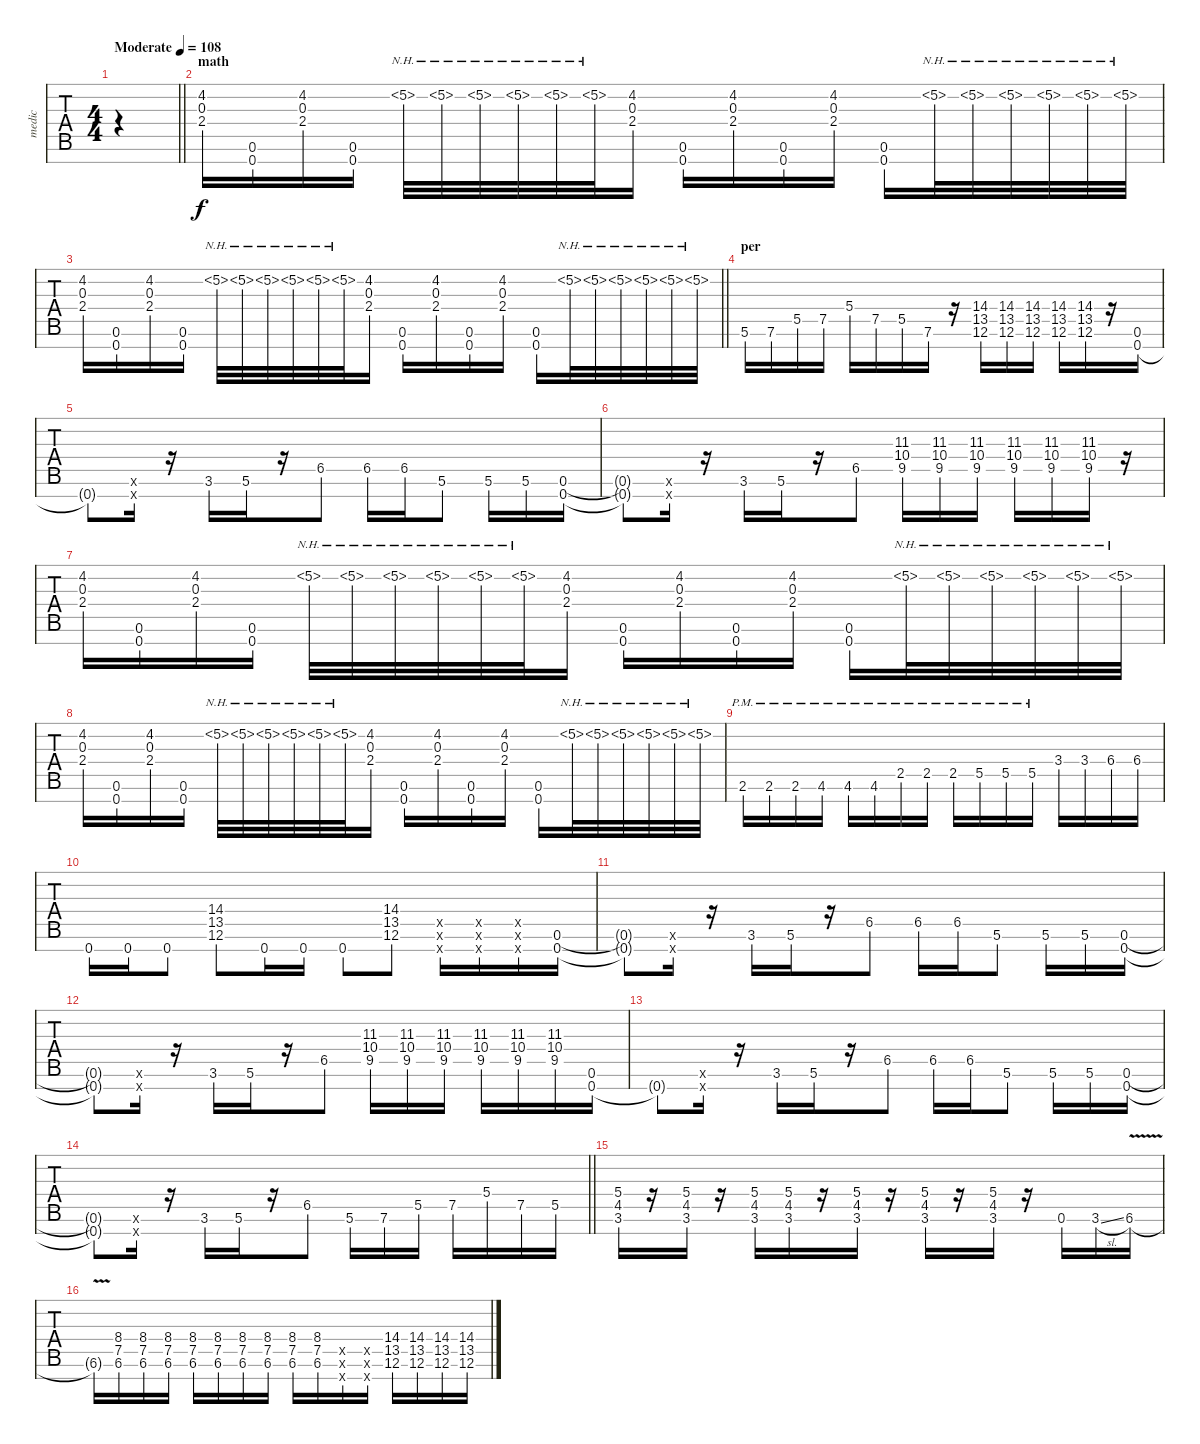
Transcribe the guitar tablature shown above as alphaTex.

\track ("medic" "medic") {instrument overdrivenguitar}
\staff {tabs}
\tuning (E4 A3 Gb3 D3 A2 E2 A1) {hide}
\ts (4 4)
\tempo (108 "Moderate")
\clef f4
\barLineRight lightlight
\ks c
|
\section ("" "math")
(4.2 0.3 2.4).16 (0.6 0.7).16 (4.2 0.3 2.4).16 (0.6 0.7).16 5.2{nh}.32 5.2{nh}.32 5.2{nh}.32 5.2{nh}.32 5.2{nh}.32 5.2{nh}.32 (4.2 0.3 2.4).16 (0.6 0.7).16 (4.2 0.3 2.4).16 (0.6 0.7).16 (4.2 0.3 2.4).16 (0.6 0.7).16 5.2{nh}.32 5.2{nh}.32 5.2{nh}.32 5.2{nh}.32 5.2{nh}.32 5.2{nh}.32 |
\barLineRight lightlight
(4.2 0.3 2.4).16 (0.6 0.7).16 (4.2 0.3 2.4).16 (0.6 0.7).16 5.2{nh}.32 5.2{nh}.32 5.2{nh}.32 5.2{nh}.32 5.2{nh}.32 5.2{nh}.32 (4.2 0.3 2.4).16 (0.6 0.7).16 (4.2 0.3 2.4).16 (0.6 0.7).16 (4.2 0.3 2.4).16 (0.6 0.7).16 5.2{nh}.32 5.2{nh}.32 5.2{nh}.32 5.2{nh}.32 5.2{nh}.32 5.2{nh}.32 |
\section ("" "per")
5.6.16 7.6.16 5.5.16 7.5.16 5.4.16 7.5.16 5.5.16 7.6.16 r.16 (14.4 13.5 12.6).16 (14.4 13.5 12.6).16 (14.4 13.5 12.6).16 (14.4 13.5 12.6).16 (14.4 13.5 12.6).16 r.16 (0.6 0.7).16 |
0.7{t}.8 (0.6{x} 0.7{x}).16 r.16 3.6.16 5.6.16 r.16 6.5.8 6.5.16 6.5.16 5.6.8 5.6.16 5.6.16 (0.6 0.7).16 |
(0.6{t} 0.7{t}).8 (0.6{x} 0.7{x}).16 r.16 3.6.16 5.6.16 r.16 6.5.8 (11.3 10.4 9.5).16 (11.3 10.4 9.5).16 (11.3 10.4 9.5).16 (11.3 10.4 9.5).16 (11.3 10.4 9.5).16 (11.3 10.4 9.5).16 r.16 |
(4.2 0.3 2.4).16 (0.6 0.7).16 (4.2 0.3 2.4).16 (0.6 0.7).16 5.2{nh}.32 5.2{nh}.32 5.2{nh}.32 5.2{nh}.32 5.2{nh}.32 5.2{nh}.32 (4.2 0.3 2.4).16 (0.6 0.7).16 (4.2 0.3 2.4).16 (0.6 0.7).16 (4.2 0.3 2.4).16 (0.6 0.7).16 5.2{nh}.32 5.2{nh}.32 5.2{nh}.32 5.2{nh}.32 5.2{nh}.32 5.2{nh}.32 |
(4.2 0.3 2.4).16 (0.6 0.7).16 (4.2 0.3 2.4).16 (0.6 0.7).16 5.2{nh}.32 5.2{nh}.32 5.2{nh}.32 5.2{nh}.32 5.2{nh}.32 5.2{nh}.32 (4.2 0.3 2.4).16 (0.6 0.7).16 (4.2 0.3 2.4).16 (0.6 0.7).16 (4.2 0.3 2.4).16 (0.6 0.7).16 5.2{nh}.32 5.2{nh}.32 5.2{nh}.32 5.2{nh}.32 5.2{nh}.32 5.2{nh}.32 |
2.6{pm}.16 2.6{pm}.16 2.6{pm}.16 4.6{pm}.16 4.6{pm}.16 4.6{pm}.16 2.5{pm}.16 2.5{pm}.16 2.5{pm}.16 5.5{pm}.16 5.5{pm}.16 5.5{pm}.16 3.4.16 3.4.16 6.4.16 6.4.16 |
0.7.16 0.7.16 0.7.8 (14.4 13.5 12.6).8 0.7.16 0.7.16 0.7.8 (14.4 13.5 12.6).8 (16.5{x} 15.6{x} 0.7{x}).16 (16.5{x} 15.6{x} 0.7{x}).16 (16.5{x} 15.6{x} 0.7{x}).16 (0.6 0.7).16 |
(0.6{t} 0.7{t}).8 (0.6{x} 0.7{x}).16 r.16 3.6.16 5.6.16 r.16 6.5.8 6.5.16 6.5.16 5.6.8 5.6.16 5.6.16 (0.6 0.7).16 |
(0.6{t} 0.7{t}).8 (0.6{x} 0.7{x}).16 r.16 3.6.16 5.6.16 r.16 6.5.8 (11.3 10.4 9.5).16 (11.3 10.4 9.5).16 (11.3 10.4 9.5).16 (11.3 10.4 9.5).16 (11.3 10.4 9.5).16 (11.3 10.4 9.5).16 (0.6 0.7).16 |
0.7{t}.8 (0.6{x} 0.7{x}).16 r.16 3.6.16 5.6.16 r.16 6.5.8 6.5.16 6.5.16 5.6.8 5.6.16 5.6.16 (0.6 0.7).16 |
\barLineRight lightlight
(0.6{t} 0.7{t}).8 (0.6{x} 0.7{x}).16 r.16 3.6.16 5.6.16 r.16 6.5.8 5.6.16 7.6.16 5.5.16 7.5.16 5.4.16 7.5.16 5.5.16 |
(5.4 4.5 3.6).16 r.16 (5.4 4.5 3.6).16 r.16 (5.4 4.5 3.6).16 (5.4 4.5 3.6).16 r.16 (5.4 4.5 3.6).16 r.16 (5.4 4.5 3.6).16 r.16 (5.4 4.5 3.6).16 r.16 0.6.16 3.6{sl}.16 6.6{v}.16 |
6.6{t}.16 (8.4 7.5 6.6).16 (8.4 7.5 6.6).16 (8.4 7.5 6.6).16 (8.4 7.5 6.6).16 (8.4 7.5 6.6).16 (8.4 7.5 6.6).16 (8.4 7.5 6.6).16 (8.4 7.5 6.6).16 (8.4 7.5 6.6).16 (7.5{x} 6.6{x} 0.7{x}).16 (7.5{x} 6.6{x} 0.7{x}).16 (14.4 13.5 12.6).16 (14.4 13.5 12.6).16 (14.4 13.5 12.6).16 (14.4 13.5 12.6).16
